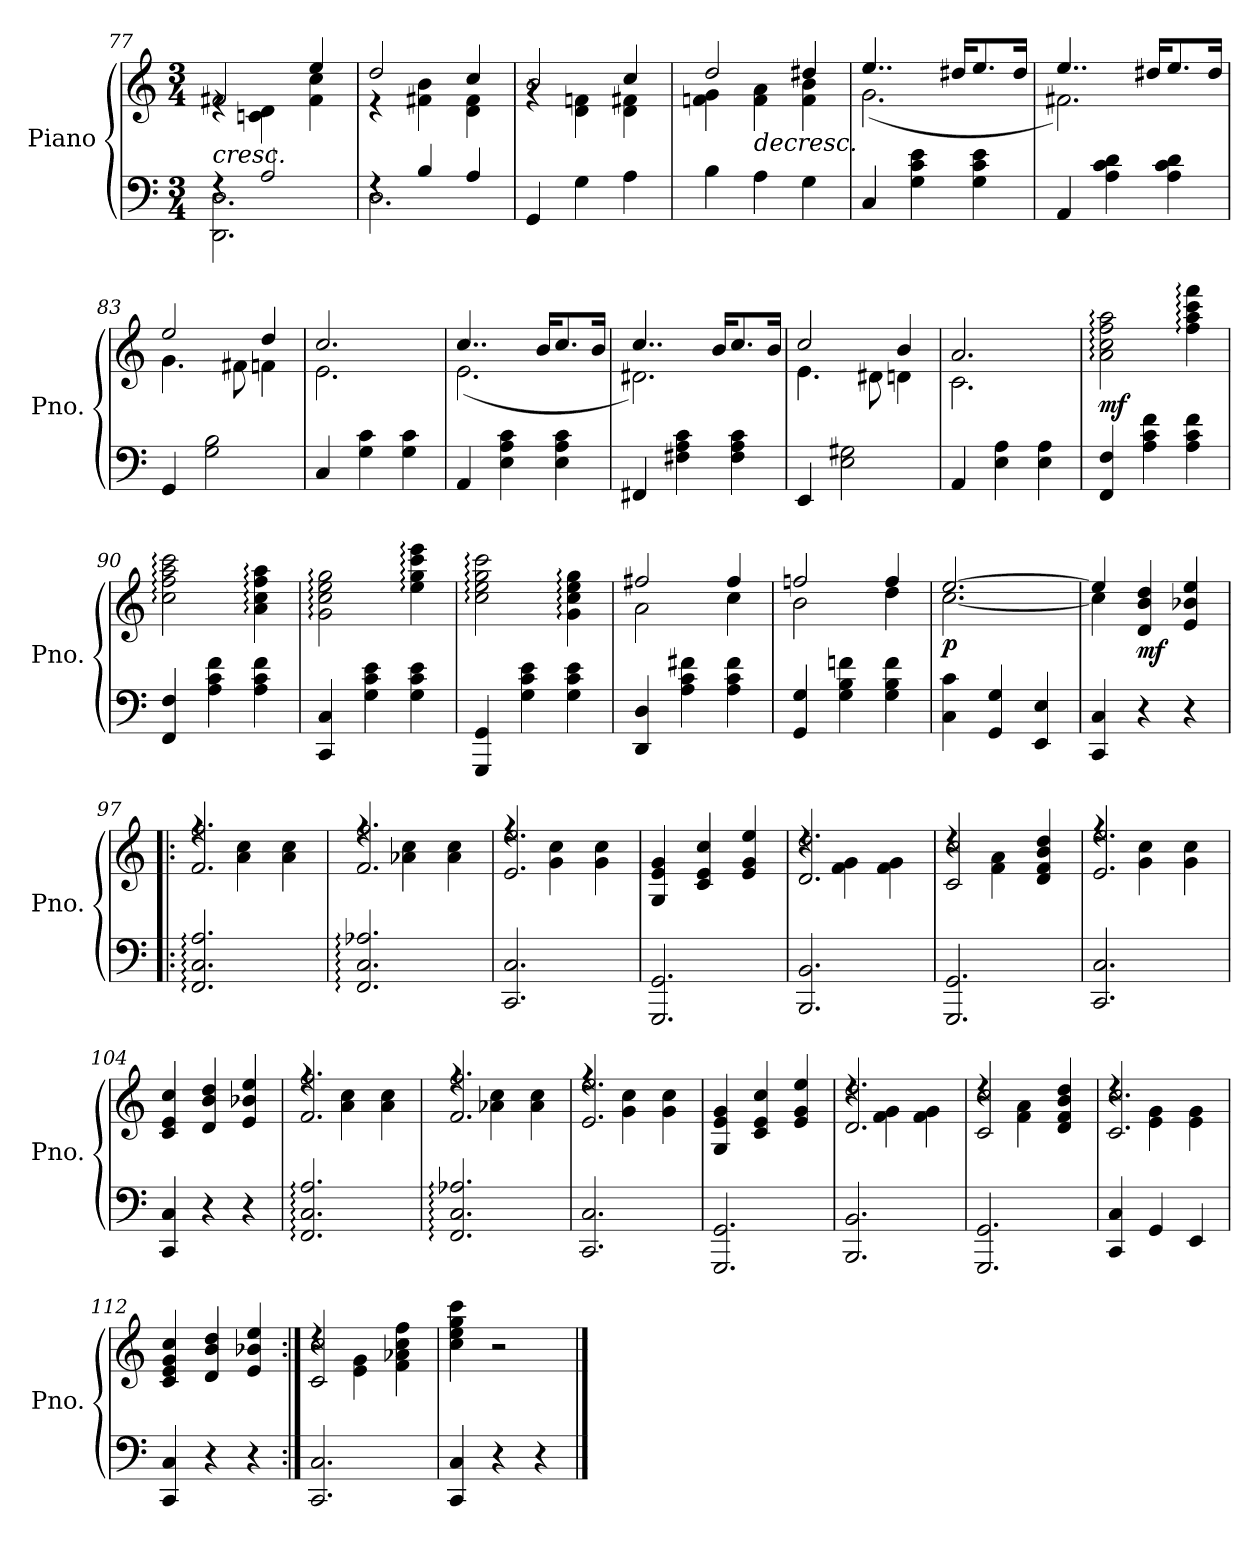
**kern	**kern	**dynam
*part1	*part1	*part1
*staff2	*staff1	*staff1/2
*I"Piano	*	*
*I'Pno.	*	*
*clefF4	*clefG2	*
*k[]	*k[]	*
*M3/4	*M3/4	*
=77	=77	=77
*^	*	*
!	!	!	!LO:HP:b
*	*	*^	*
4rF	2.DD\ 2.D\	2f#X/	4re	<
2A/	.	.	4cn\ 4d\	.
.	.	4ee/	4f#\ 4cc\	.
=78	=78	=78	=78	=78
4rF	2.D\	2dd/	4r	.
4B/	.	.	4f#X\ 4b\	.
4A/	.	4cc/	4d\ 4f#\	.
*v	*v	*	*	*
=79	=79	=79	=79
4GG/	2b/	4rg	.
4G\	.	4d\ 4fn\	.
4A\	4cc/	4d\ 4f#X\	.
=80	=80	=80	=80
4B\	2dd/	4fn\ 4g\	.
!	!	!	!LO:HP:b
4A\	.	4f\ 4a\	>
4G\	4dd#X/	4f\ 4b\	.
*	*v	*v	*
.	.	[
!!LO:LB:g=z
=81	=81	=81
*	*^	*
4C/	4..ee/	(<2.g\	.
4G\ 4c\ 4e\	.	.	.
.	16dd#X/KL	.	.
4G\ 4c\ 4e\	8.ee/	.	.
.	16dd#/Jk	.	.
=82	=82	=82	=82
4AA/	4..ee/	2.f#X\)	.
4A\ 4c\ 4d\	.	.	.
.	16dd#X/KL	.	.
4A\ 4c\ 4d\	8.ee/	.	.
.	16dd#/Jk	.	.
=83	=83	=83	=83
4GG/	2ee/	4.g\	.
2G\ 2B\	.	.	.
.	.	8f#X\	.
.	4dd/	4fn\	.
=84	=84	=84	=84
4C/	2.cc/	2.e\	.
4G\ 4c\	.	.	.
4G\ 4c\	.	.	.
=85	=85	=85	=85
4AA/	4..cc/	(<2.e\	.
4E\ 4A\ 4c\	.	.	.
.	16b/KL	.	.
4E\ 4A\ 4c\	8.cc/	.	.
.	16b/Jk	.	.
=86	=86	=86	=86
4FF#X/	4..cc/	2.d#X\)	.
4F#X\ 4A\ 4c\	.	.	.
.	16b/KL	.	.
4F#\ 4A\ 4c\	8.cc/	.	.
.	16b/Jk	.	.
!!LO:LB:g=z	!!
=87	=87	=87	=87
4EE/	2cc/	4.e\	.
2E\ 2G#X\	.	.	.
.	.	8d#X\	.
.	4b/	4dn\	.
=88	=88	=88	=88
4AA/	2.a/	2.c\	.
4E\ 4A\	.	.	.
4E\ 4A\	.	.	.
*	*v	*v	*
=89	=89	=89
!	!	!LO:DY:b
4FF/ 4F/	2a\: 2cc\: 2ff\: 2aa\:	mf
4A\ 4c\ 4f\	.	.
4A\ 4c\ 4f\	4ff\: 4aa\: 4ccc\: 4fff\:	.
=90	=90	=90
4FF/ 4F/	2cc\: 2ff\: 2aa\: 2ccc\:	.
4A\ 4c\ 4f\	.	.
4A\ 4c\ 4f\	4a\: 4cc\: 4ff\: 4aa\:	.
=91	=91	=91
4CC/ 4C/	2g\: 2cc\: 2ee\: 2gg\:	.
4G\ 4c\ 4e\	.	.
4G\ 4c\ 4e\	4ee\: 4gg\: 4ccc\: 4eee\:	.
=92	=92	=92
4GGG/ 4GG/	2cc\: 2ee\: 2gg\: 2ccc\:	.
4G\ 4c\ 4e\	.	.
4G\ 4c\ 4e\	4g\: 4cc\: 4ee\: 4gg\:	.
=93	=93	=93
*	*^	*
4DD/ 4D/	2ff#X/	2a\	.
4A\ 4c\ 4f#X\	.	.	.
4A\ 4c\ 4f#\	4ff#/	4cc\	.
!!LO:LB:g=z	!!
=94	=94	=94	=94
4GG/ 4G/	2ffn/	2b\	.
4G\ 4B\ 4fn\	.	.	.
4G\ 4B\ 4f\	4ff/	4dd\	.
*	*v	*v	*
.	.	]
=95	=95	=95
*	*^	*
!	!	!	!LO:DY:b
4C\ 4c\	[2.ee/	[2.cc\	p
4GG/ 4G/	.	.	.
4EE/ 4E/	.	.	.
=96	=96	=96	=96
4CC/ 4C/	4ee/]	4cc\]	.
!	!	!	!LO:DY:b
4r	4d/ 4b/ 4dd/	2ryy	mf
4r	4e/ 4b-X/ 4ee/	.	.
=97!|:	=97!|:	=97!|:	=97!|:
2.FF/: 2.C/: 2.A/:	2.f/ 2.ff/	4rff	.
.	.	4a\ 4cc\	.
.	.	4a\ 4cc\	.
=98	=98	=98	=98
2.FF/: 2.C/: 2.A-X/:	2.f/ 2.ff/	4rff	.
.	.	4a-X\ 4cc\	.
.	.	4a-\ 4cc\	.
=99	=99	=99	=99
2.CC/ 2.C/	2.e/ 2.ee/	4rff	.
.	.	4g\ 4cc\	.
.	.	4g\ 4cc\	.
*	*v	*v	*
=100	=100	=100
2.GGG/ 2.GG/	4G/ 4e/ 4g/	.
.	4c/ 4e/ 4cc/	.
.	4e/ 4g/ 4ee/	.
!!LO:LB:g=z
=101	=101	=101
*	*^	*
2.BBB/ 2.BB/	2.d/ 2.dd/	4rdd	.
.	.	4f\ 4g\	.
.	.	4f\ 4g\	.
=102	=102	=102	=102
2.GGG/ 2.GG/	2c/ 2cc/	4rdd	.
.	.	4f\ 4a\	.
.	4d/ 4f/ 4b/ 4dd/	4ryy	.
=103	=103	=103	=103
2.CC/ 2.C/	2.e/ 2.ee/	4rff	.
.	.	4g\ 4cc\	.
.	.	4g\ 4cc\	.
*	*v	*v	*
=104	=104	=104
4CC/ 4C/	4c/ 4e/ 4cc/	.
4r	4d/ 4b/ 4dd/	.
4r	4e/ 4b-X/ 4ee/	.
=105	=105	=105
*	*^	*
2.FF/: 2.C/: 2.A/:	2.f/ 2.ff/	4rff	.
.	.	4a\ 4cc\	.
.	.	4a\ 4cc\	.
=106	=106	=106	=106
2.FF/: 2.C/: 2.A-X/:	2.f/ 2.ff/	4rff	.
.	.	4a-X\ 4cc\	.
.	.	4a-\ 4cc\	.
=107	=107	=107	=107
2.CC/ 2.C/	2.e/ 2.ee/	4rff	.
.	.	4g\ 4cc\	.
.	.	4g\ 4cc\	.
*	*v	*v	*
!!LO:PB:g=z
=108	=108	=108
2.GGG/ 2.GG/	4G/ 4e/ 4g/	.
.	4c/ 4e/ 4cc/	.
.	4e/ 4g/ 4ee/	.
=109	=109	=109
*	*^	*
2.BBB/ 2.BB/	2.d/ 2.dd/	4rdd	.
.	.	4f\ 4g\	.
.	.	4f\ 4g\	.
=110	=110	=110	=110
2.GGG/ 2.GG/	2c/ 2cc/	4rdd	.
.	.	4f\ 4a\	.
.	4d/ 4f/ 4b/ 4dd/	4ryy	.
=111	=111	=111	=111
4CC/ 4C/	2.c/ 2.cc/	4rdd	.
4GG/	.	4e\ 4g\	.
4EE/	.	4e\ 4g\	.
*	*v	*v	*
=112	=112	=112
4CC/ 4C/	4c/ 4e/ 4g/ 4cc/	.
4r	4d/ 4b/ 4dd/	.
4r	4e/ 4b-X/ 4ee/	.
=113:|!	=113:|!	=113:|!
*	*^	*
2.CC/ 2.C/	2c/ 2cc/	4rdd	.
.	.	4e\ 4g\	.
.	4f\ 4a-X\ 4cc\ 4ff\	4ryy	.
*	*v	*v	*
=114	=114	=114
4CC/ 4C/	4cc\ 4ee\ 4gg\ 4ccc\	.
4r	2r	.
4r	.	.
==	==	==
*-	*-	*-
